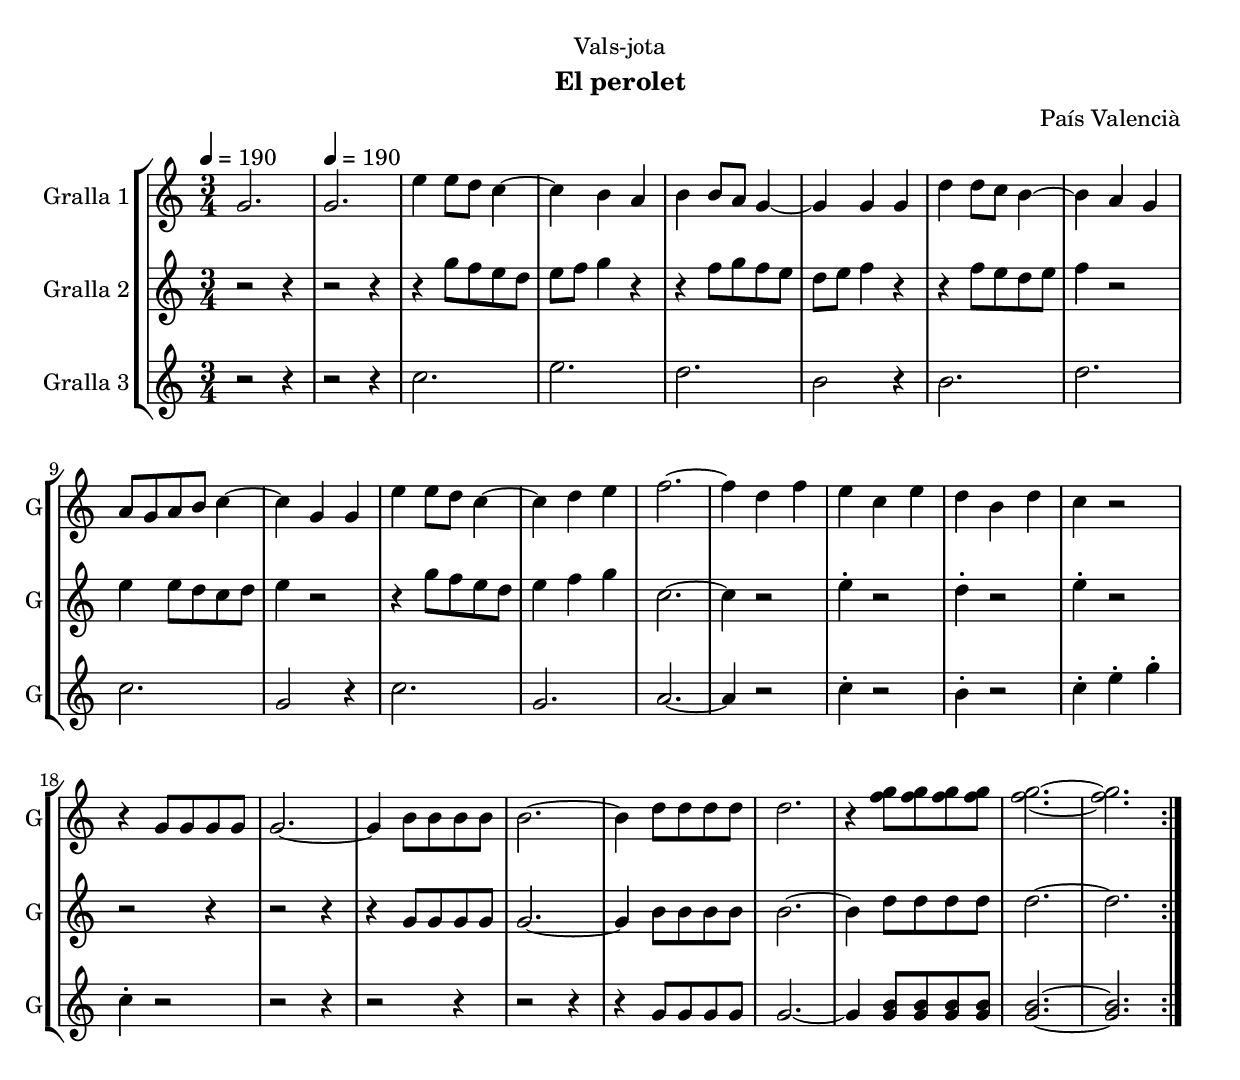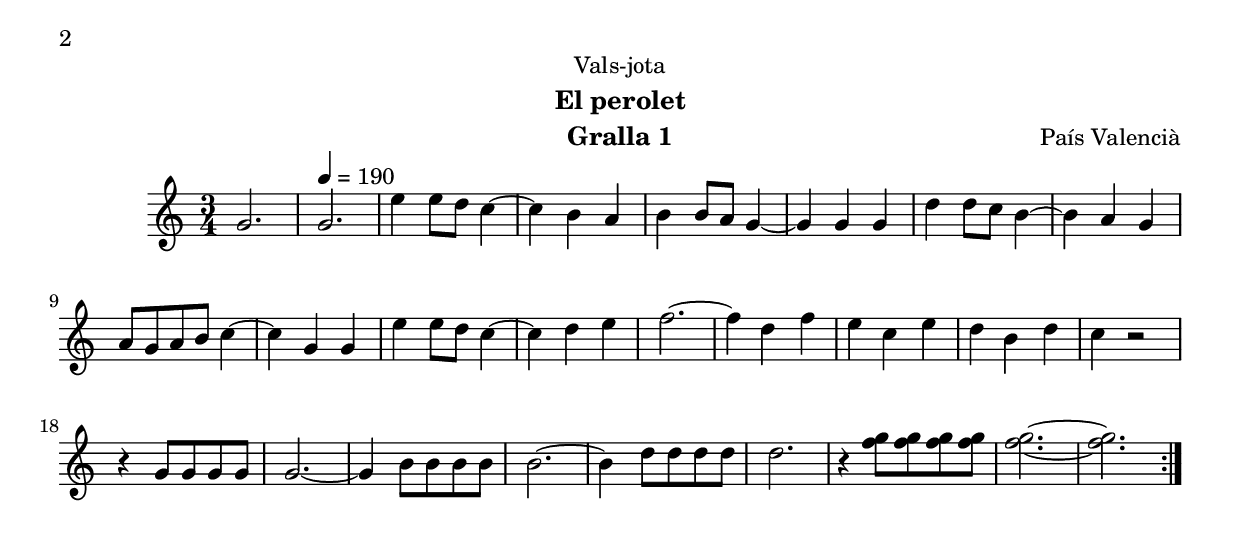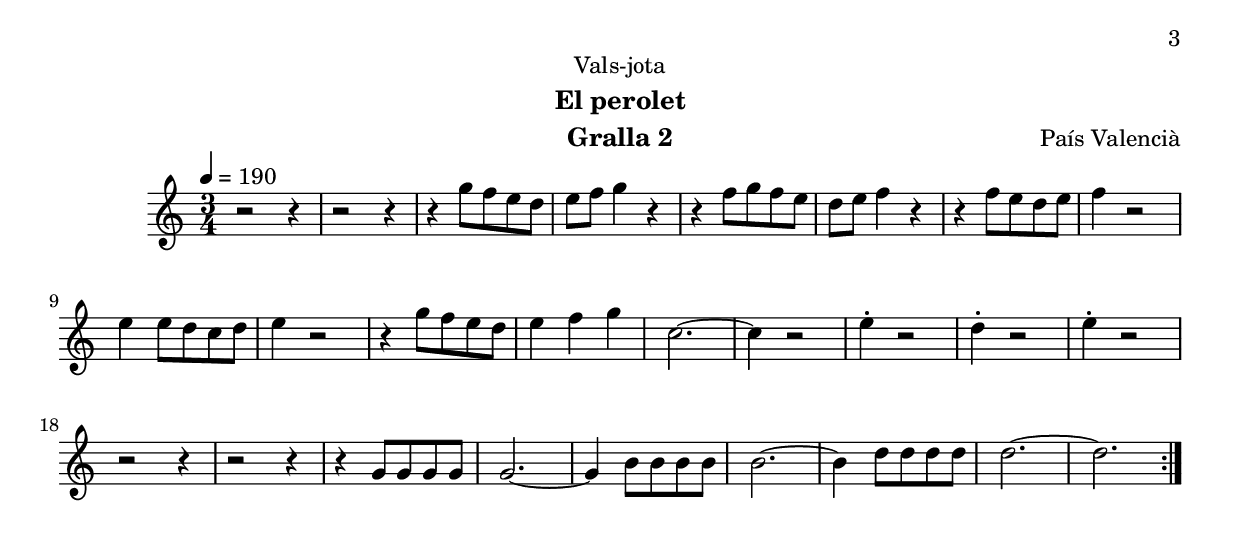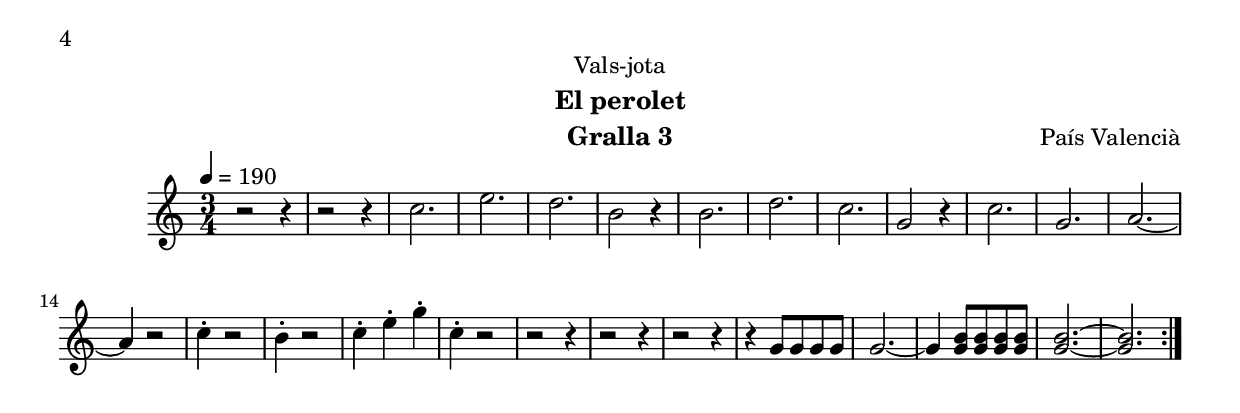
\version "2.22.1"

\header {
  dedication="Vals-jota"
  title=""
  subtitle="El perolet"
  subsubtitle=""
  poet=""
  meter=""
  piece=""
  composer="País Valencià"
  arranger=""
  opus=""
  instrument=""
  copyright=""
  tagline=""
}

liniaroAa =
\relative g'
{
  \clef treble
  \key c \major
  \time 3/4
  \repeat volta 2 { g2. \tempo 4 = 190  |
  g2.  |
  e'4 e8 d c4 ~  |
  c4 b a  |
  %05
  b4 b8 a g4 ~  |
  g4 g g  |
  d'4 d8 c b4 ~  |
  b4 a g  |
  a8 g a b c4 ~  |
  %10
  c4 g g  |
  e'4 e8 d c4 ~  |
  c4 d e  |
  f2. ~  |
  f4 d f  |
  %15
  e4 c e  |
  d4 b d  |
  c4 r2  |
  r4 g8 g g g  |
  g2. ~  |
  %20
  g4 b8 b b b  |
  b2. ~  |
  b4 d8 d d d  |
  d2.  |
  r4 <f g>8 <f g> <f g> <f g>  |
  %25
  <f g>2. ~ ~  |
  <f g>2.  | }
}

liniaroAb =
\relative g''
{
  \tempo 4 = 190
  \clef treble
  \key c \major
  \time 3/4
  \repeat volta 2 { r2 r4  |
  r2 r4  |
  r4 g8 f e d  |
  e8 f g4 r  |
  %05
  r4 f8 g f e  |
  d8 e f4 r  |
  r4 f8 e d e  |
  f4 r2  |
  e4 e8 d c d  |
  %10
  e4 r2  |
  r4 g8 f e d  |
  e4 f g  |
  c,2. ~  |
  c4 r2  |
  %15
  e4 -. r2  |
  d4 -. r2  |
  e4 -. r2  |
  r2 r4  |
  r2 r4  |
  %20
  r4 g,8 g g g  |
  g2. ~  |
  g4 b8 b b b  |
  b2. ~  |
  b4 d8 d d d  |
  %25
  d2. ~  |
  d2.  | }
}

liniaroAc =
\relative c''
{
  \tempo 4 = 190
  \clef treble
  \key c \major
  \time 3/4
  \repeat volta 2 { r2 r4  |
  r2 r4  |
  c2.  |
  e2.  |
  %05
  d2.  |
  b2 r4  |
  b2.  |
  d2.  |
  c2.  |
  %10
  g2 r4  |
  c2.  |
  g2.  |
  a2. ~  |
  a4 r2  |
  %15
  c4 -. r2  |
  b4 -. r2  |
  c4 -. e -. g -.  |
  c,4 -. r2  |
  r2 r4  |
  %20
  r2 r4  |
  r2 r4  |
  r4 g8 g g g  |
  g2. ~  |
  g4 <g b>8 <g b> <g b> <g b>  |
  %25
  <g b>2. ~ ~  |
  <g b>2.  | }
}

\bookpart {
  \score {
    \new StaffGroup {
      \override Score.RehearsalMark #'self-alignment-X = #LEFT
      <<
        \new Staff \with {instrumentName = #"Gralla 1" shortInstrumentName = #"G"} \liniaroAa
        \new Staff \with {instrumentName = #"Gralla 2" shortInstrumentName = #"G"} \liniaroAb
        \new Staff \with {instrumentName = #"Gralla 3" shortInstrumentName = #"G"} \liniaroAc
      >>
    }
    \layout {}
  }
  \score { \unfoldRepeats
    \new StaffGroup {
      \override Score.RehearsalMark #'self-alignment-X = #LEFT
      <<
        \new Staff \with {instrumentName = #"Gralla 1" shortInstrumentName = #"G"} \liniaroAa
        \new Staff \with {instrumentName = #"Gralla 2" shortInstrumentName = #"G"} \liniaroAb
        \new Staff \with {instrumentName = #"Gralla 3" shortInstrumentName = #"G"} \liniaroAc
      >>
    }
    \midi {
      \set Staff.midiInstrument = "oboe"
      \set DrumStaff.midiInstrument = "drums"
    }
  }
}

\bookpart {
  \header {instrument="Gralla 1"}
  \score {
    \new StaffGroup {
      \override Score.RehearsalMark #'self-alignment-X = #LEFT
      <<
        \new Staff \liniaroAa
      >>
    }
    \layout {}
  }
  \score { \unfoldRepeats
    \new StaffGroup {
      \override Score.RehearsalMark #'self-alignment-X = #LEFT
      <<
        \new Staff \liniaroAa
      >>
    }
    \midi {
      \set Staff.midiInstrument = "oboe"
      \set DrumStaff.midiInstrument = "drums"
    }
  }
}

\bookpart {
  \header {instrument="Gralla 2"}
  \score {
    \new StaffGroup {
      \override Score.RehearsalMark #'self-alignment-X = #LEFT
      <<
        \new Staff \liniaroAb
      >>
    }
    \layout {}
  }
  \score { \unfoldRepeats
    \new StaffGroup {
      \override Score.RehearsalMark #'self-alignment-X = #LEFT
      <<
        \new Staff \liniaroAb
      >>
    }
    \midi {
      \set Staff.midiInstrument = "oboe"
      \set DrumStaff.midiInstrument = "drums"
    }
  }
}

\bookpart {
  \header {instrument="Gralla 3"}
  \score {
    \new StaffGroup {
      \override Score.RehearsalMark #'self-alignment-X = #LEFT
      <<
        \new Staff \liniaroAc
      >>
    }
    \layout {}
  }
  \score { \unfoldRepeats
    \new StaffGroup {
      \override Score.RehearsalMark #'self-alignment-X = #LEFT
      <<
        \new Staff \liniaroAc
      >>
    }
    \midi {
      \set Staff.midiInstrument = "oboe"
      \set DrumStaff.midiInstrument = "drums"
    }
  }
}

